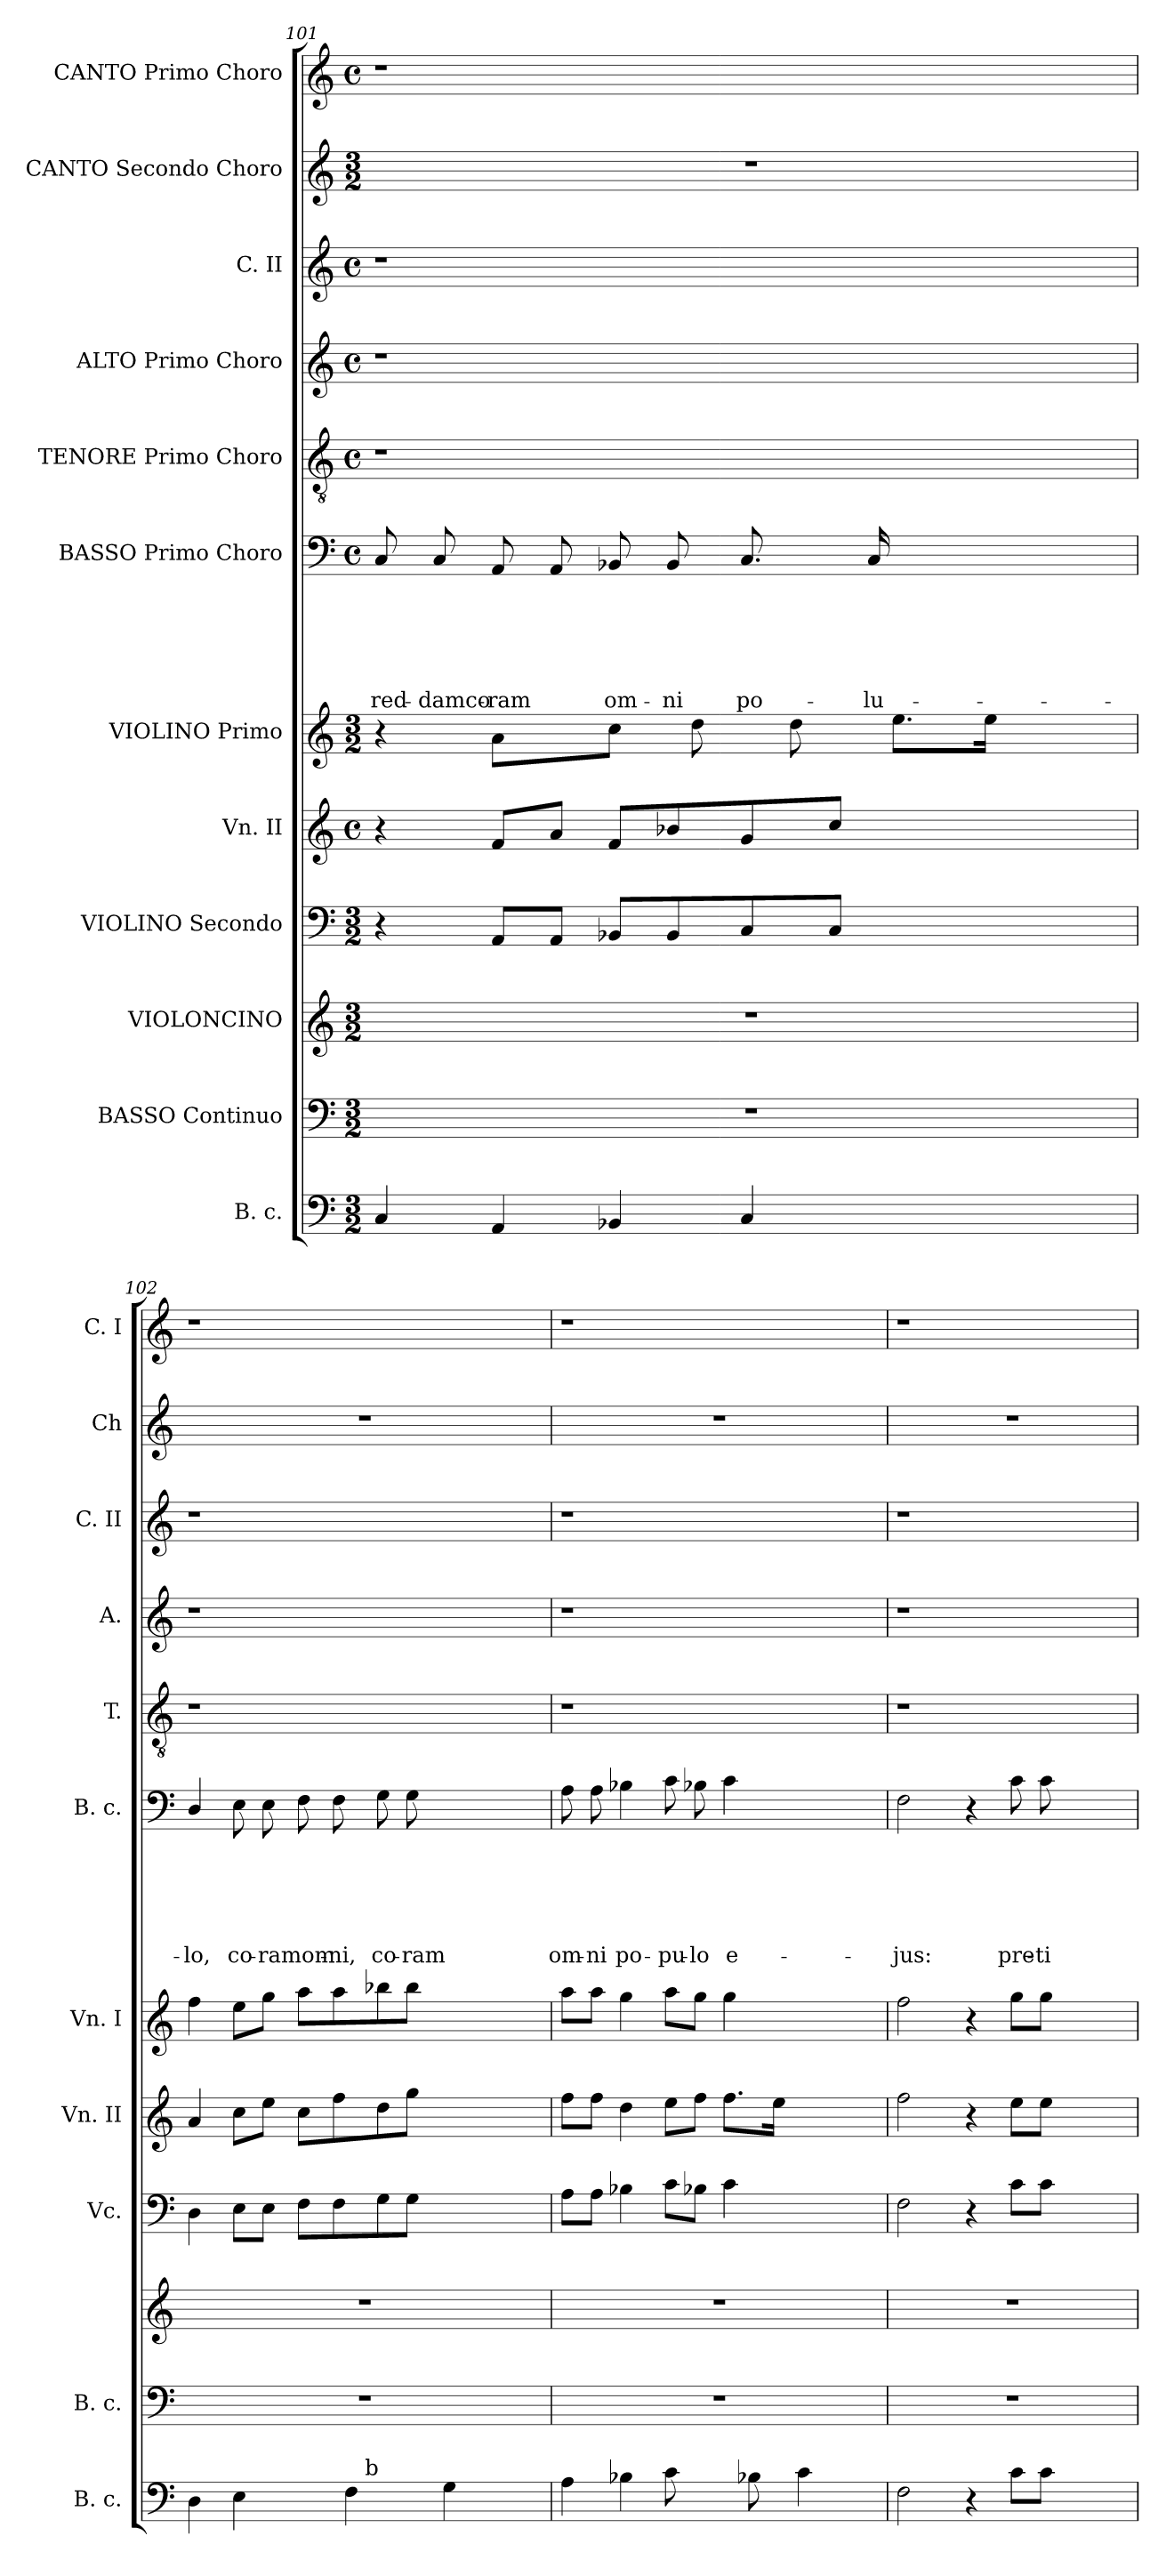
**kern	**kern	**kern	**kern	**kern	**kern	**kern	**text	**text	**text	**text	**text	**text	**kern	**kern	**kern	**kern	**kern
*part12	*part11	*part10	*part9	*part8	*part7	*part6	*part6	*part6	*part6	*part6	*part6	*part6	*part5	*part4	*part3	*part2	*part1
*staff12	*staff11	*staff10	*staff9	*staff8	*staff7	*staff6	*staff6	*staff6	*staff6	*staff6	*staff6	*staff6	*staff5	*staff4	*staff3	*staff2	*staff1
*I"B. c.	*I"BASSO Continuo	*I"VIOLONCINO	*I"VIOLINO Secondo	*I"Vn. II	*I"VIOLINO Primo	*I"BASSO Primo Choro	*	*	*	*	*	*	*I"TENORE Primo Choro	*I"ALTO Primo Choro	*I"C. II	*I"CANTO Secondo Choro	*I"CANTO Primo Choro
*I'B. c.	*I'B. c.	*	*I'Vc.	*I'Vn. II	*I'Vn. I	*I'B. c.	*	*	*	*	*	*	*I'T.	*I'A.	*I'C. II	*I'Ch	*I'C. I
!!LO:LB:g=z
*clefF4	*clefF4	*clefG2	*clefF4	*clefG2	*clefG2	*clefF4	*	*	*	*	*	*	*clefGv2	*clefG2	*clefG2	*clefG2	*clefG2
*	*ITrd7c12	*	*	*	*	*	*	*	*	*	*	*	*	*	*	*	*
*k[]	*k[]	*k[]	*k[]	*k[]	*k[]	*k[]	*	*	*	*	*	*	*k[]	*k[]	*k[]	*k[]	*k[]
*C:	*C:	*C:	*C:	*C:	*C:	*C:	*	*	*	*	*	*	*C:	*C:	*C:	*C:	*C:
*M3/2	*M3/2	*M3/2	*M3/2	*M4/4	*M3/2	*M4/4	*	*	*	*	*	*	*M4/4	*M4/4	*M4/4	*M3/2	*M4/4
*	*	*	*	*met(c)	*	*met(c)	*	*	*	*	*	*	*met(c)	*met(c)	*met(c)	*	*met(c)
=101	=101	=101	=101	=101	=101	=101	=101	=101	=101	=101	=101	=101	=101	=101	=101	=101	=101
!	!	!	!	!	!	!	!	!	!	!	!	!LO:LY:b	!	!	!	!	!
4C/	1.r	1.r	4r	4r	4r	8C/	.	.	.	.	.	red-	1r	1r	1r	1.r	1r
!	!	!	!	!	!	!	!	!	!	!	!	!LO:LY:b	!	!	!	!	!
.	.	.	.	.	.	8C/	.	.	.	.	.	-damco-	.	.	.	.	.
!	!	!	!	!	!	!	!	!	!	!	!	!LO:LY:b	!	!	!	!	!
4AA/	.	.	8AA/L	8f/L	8a\L	8AA/	.	.	.	.	.	-ram	.	.	.	.	.
.	.	.	8AA/J	8a/J	8ryy	8AA/	.	.	.	.	.	.	.	.	.	.	.
!	!	!	!	!	!	!	!	!	!	!	!	!LO:LY:b	!	!	!	!	!
4BB-X/	.	.	8BB-X/L	8f/L	8cc\J	8BB-X/	.	.	.	.	.	om-	.	.	.	.	.
!	!	!	!	!	!	!	!	!	!	!	!	!LO:LY:b:rj	!	!	!	!	!
.	.	.	8BB-/	8b-X/	32ryy	8BB-/	.	.	.	.	.	-ni	.	.	.	.	.
.	.	.	.	.	8dd\	.	.	.	.	.	.	.	.	.	.	.	.
!	!	!	!	!	!	!	!	!	!	!	!	!LO:LY:b	!	!	!	!	!
4C/	.	.	8C/	8g/	.	8.C/	.	.	.	.	.	po-	.	.	.	.	.
.	.	.	.	.	32ryy	.	.	.	.	.	.	.	.	.	.	.	.
.	.	.	.	.	8dd\	.	.	.	.	.	.	.	.	.	.	.	.
.	.	.	8C/J	8cc/J	.	.	.	.	.	.	.	.	.	.	.	.	.
!	!	!	!	!	!	!	!	!	!	!	!	!LO:LY:b	!	!	!	!	!
.	.	.	.	.	32ryy	16C/	.	.	.	.	.	-lu-	.	.	.	.	.
.	.	.	.	.	8.ee\L	.	.	.	.	.	.	.	.	.	.	.	.
2ryy	.	.	2ryy	2ryy	.	2ryy	.	.	.	.	.	.	2ryy	2ryy	2ryy	.	2ryy
.	.	.	.	.	16ee\Jk	.	.	.	.	.	.	.	.	.	.	.	.
.	.	.	.	.	4ryy	.	.	.	.	.	.	.	.	.	.	.	.
.	.	.	.	.	32ryy	.	.	.	.	.	.	.	.	.	.	.	.
=102	=102	=102	=102	=102	=102	=102	=102	=102	=102	=102	=102	=102	=102	=102	=102	=102	=102
!	!	!	!	!	!	!	!	!	!	!	!	!LO:LY:b	!	!	!	!	!
*^	*	*	*	*	*	*	*	*	*	*	*	*	*	*	*	*	*
4D\	2ryy	1.r	1.r	4D\	4a/	4ff\	4D/	.	.	.	.	.	-lo,	1r	1r	1r	1.r	1r
!	!	!	!	!	!	!	!	!	!	!	!	!	!LO:LY:b	!	!	!	!	!
4E\	.	.	.	8E\L	8cc\L	8ee\L	8E\	.	.	.	.	.	co-	.	.	.	.	.
!	!	!	!	!	!	!	!	!	!	!	!	!	!LO:LY:b	!	!	!	!	!
.	.	.	.	8E\J	8ee\J	8gg\J	8E\	.	.	.	.	.	-ramom-	.	.	.	.	.
8ryy	8..ryy	.	.	8F\L	8cc\L	8aa\L	8F\	.	.	.	.	.	.	.	.	.	.	.
!	!	!	!	!	!	!	!	!	!	!	!	!	!LO:LY:b	!	!	!	!	!
32ryy	.	.	.	8F\	8ff\	8aa\	8F\	.	.	.	.	.	-ni,	.	.	.	.	.
4F\	.	.	.	.	.	.	.	.	.	.	.	.	.	.	.	.	.	.
!	!LO:TX:a:t=b	!	!	!	!	!	!	!	!	!	!	!	!	!	!	!	!	!
.	2ryy	.	.	.	.	.	.	.	.	.	.	.	.	.	.	.	.	.
!	!	!	!	!	!	!	!	!	!	!	!	!	!LO:LY:b	!	!	!	!	!
.	.	.	.	8G\	8dd\	8bb-X\	8G\	.	.	.	.	.	co-	.	.	.	.	.
!	!	!	!	!	!	!	!	!	!	!	!	!	!LO:LY:b	!	!	!	!	!
.	.	.	.	8G\J	8gg\J	8bb-\J	8G\	.	.	.	.	.	-ram	.	.	.	.	.
16.ryy	.	.	.	.	.	.	.	.	.	.	.	.	.	.	.	.	.	.
4G\	.	.	.	2ryy	2ryy	2ryy	2ryy	.	.	.	.	.	.	2ryy	2ryy	2ryy	.	2ryy
.	4ryy	.	.	.	.	.	.	.	.	.	.	.	.	.	.	.	.	.
4ryy	.	.	.	.	.	.	.	.	.	.	.	.	.	.	.	.	.	.
.	32ryy	.	.	.	.	.	.	.	.	.	.	.	.	.	.	.	.	.
=103	=103	=103	=103	=103	=103	=103	=103	=103	=103	=103	=103	=103	=103	=103	=103	=103	=103	=103
!	!	!	!	!	!	!	!	!	!	!	!	!	!LO:LY:b	!	!	!	!	!
*v	*v	*	*	*	*	*	*	*	*	*	*	*	*	*	*	*	*	*
4A\	1.r	1.r	8A\L	8ff\L	8aa\L	8A\	.	.	.	.	.	om-	1r	1r	1r	1.r	1r
!	!	!	!	!	!	!	!	!	!	!	!	!LO:LY:b:rj	!	!	!	!	!
.	.	.	8A\J	8ff\J	8aa\J	8A\	.	.	.	.	.	-ni	.	.	.	.	.
!	!	!	!	!	!	!	!	!	!	!	!	!LO:LY:b	!	!	!	!	!
4B-X\	.	.	4B-X\	4dd\	4gg\	4B-X\	.	.	.	.	.	po-	.	.	.	.	.
!	!	!	!	!	!	!	!	!	!	!	!	!LO:LY:b	!	!	!	!	!
8c\	.	.	8c\L	8ee\L	8aa\L	8c\	.	.	.	.	.	-pu-	.	.	.	.	.
!	!	!	!	!	!	!	!	!	!	!	!	!LO:LY:b:rj	!	!	!	!	!
8..ryy	.	.	8B-X\J	8ff\J	8gg\J	8B-X\	.	.	.	.	.	-lo	.	.	.	.	.
!	!	!	!	!	!	!	!	!	!	!	!	!LO:LY:b	!	!	!	!	!
.	.	.	4c\	8.ff\L	4gg\	4c\	.	.	.	.	.	e-	.	.	.	.	.
8B-X\	.	.	.	.	.	.	.	.	.	.	.	.	.	.	.	.	.
.	.	.	.	16ee\Jk	.	.	.	.	.	.	.	.	.	.	.	.	.
32ryy	.	.	.	.	.	.	.	.	.	.	.	.	.	.	.	.	.
4c\	.	.	2ryy	2ryy	2ryy	2ryy	.	.	.	.	.	.	2ryy	2ryy	2ryy	.	2ryy
4ryy	.	.	.	.	.	.	.	.	.	.	.	.	.	.	.	.	.
=104	=104	=104	=104	=104	=104	=104	=104	=104	=104	=104	=104	=104	=104	=104	=104	=104	=104
!	!	!	!	!	!	!	!	!	!	!	!	!LO:LY:b	!	!	!	!	!
2F\	1.r	1.r	2F\	2ff\	2ff\	2F\	.	.	.	.	.	-jus:	1r	1r	1r	1.r	1r
4r	.	.	4r	4r	4r	4r	.	.	.	.	.	.	.	.	.	.	.
!	!	!	!	!	!	!	!	!	!	!	!	!LO:LY:b	!	!	!	!	!
8c\L	.	.	8c\L	8ee\L	8gg\L	8c\	.	.	.	.	.	pre-	.	.	.	.	.
!	!	!	!	!	!	!	!	!	!	!	!	!LO:LY:b:rj	!	!	!	!	!
8c\J	.	.	8c\J	8ee\J	8gg\J	8c\	.	.	.	.	.	-ti-	.	.	.	.	.
2ryy	.	.	2ryy	2ryy	2ryy	2ryy	.	.	.	.	.	.	2ryy	2ryy	2ryy	.	2ryy
=	=	=	=	=	=	=	=	=	=	=	=	=	=	=	=	=	=
*-	*-	*-	*-	*-	*-	*-	*-	*-	*-	*-	*-	*-	*-	*-	*-	*-	*-
